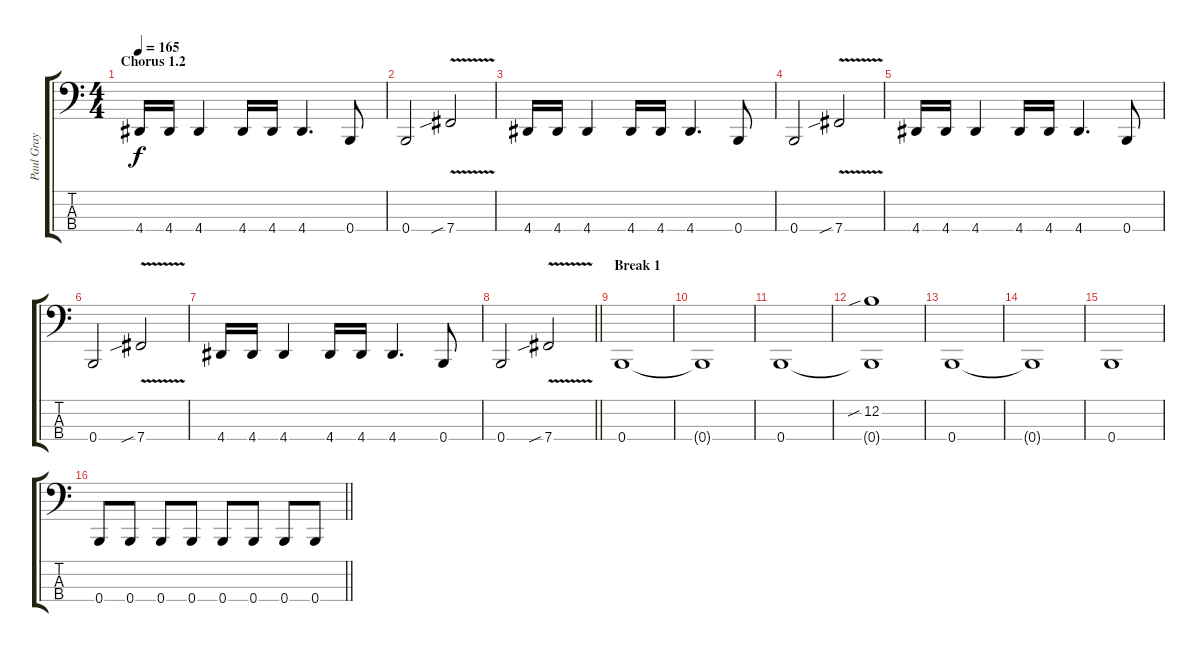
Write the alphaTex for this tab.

\track ("Paul Gray" "Paul Gray") {instrument electricbasspick}
\staff {score tabs}
\tuning (E2 B1 Gb1 B0) {hide}
\ts (4 4)
\section ("" "Chorus 1.2")
\tempo 165
\clef f4
\ks c
4.4.16{dy f} 4.4.16 4.4.4 4.4.16 4.4.16 4.4.4{d} 0.4.8 |
0.4.2 7.4{v sib}.2 |
4.4.16 4.4.16 4.4.4 4.4.16 4.4.16 4.4.4{d} 0.4.8 |
0.4.2 7.4{v sib}.2 |
4.4.16 4.4.16 4.4.4 4.4.16 4.4.16 4.4.4{d} 0.4.8 |
0.4.2 7.4{v sib}.2 |
4.4.16 4.4.16 4.4.4 4.4.16 4.4.16 4.4.4{d} 0.4.8 |
\barLineRight lightlight
0.4.2 7.4{v sib}.2 |
\section ("" "Break 1")
0.4.1 |
0.4{t}.1 |
0.4.1 |
(12.2{sib} 0.4{t}).1 |
0.4.1 |
0.4{t}.1 |
0.4.1 |
\barLineRight lightlight
0.4.8 0.4.8 0.4.8 0.4.8 0.4.8 0.4.8 0.4.8 0.4.8
